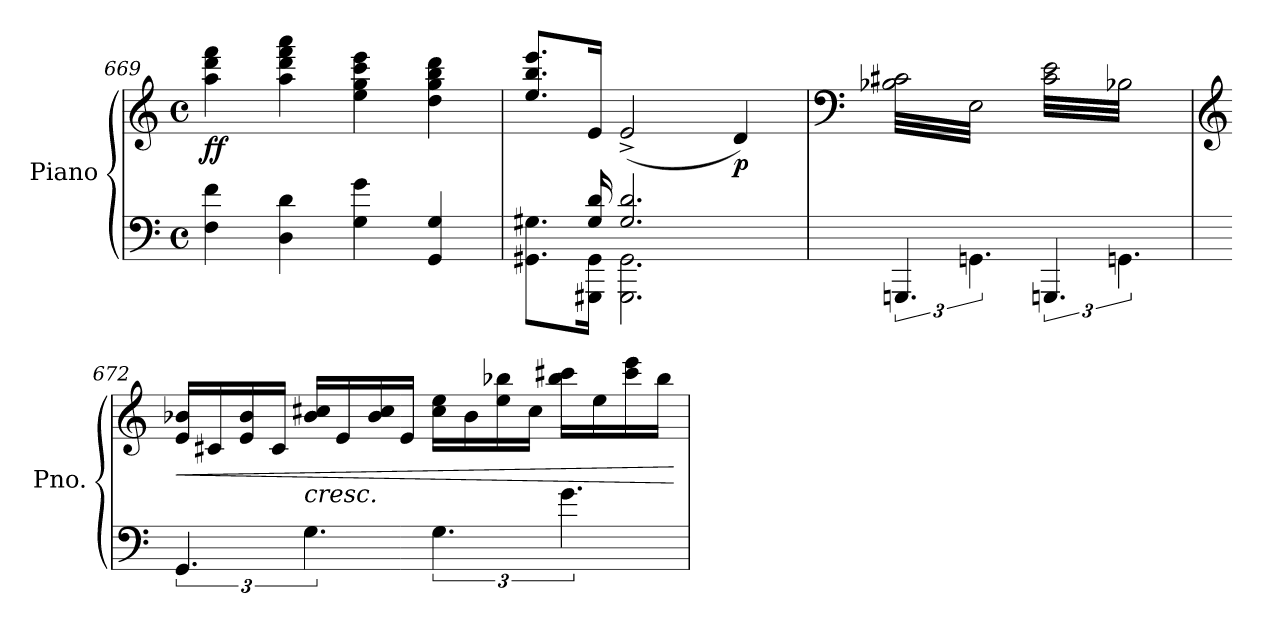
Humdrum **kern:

**kern	**kern	**dynam
*part1	*part1	*part1
*staff2	*staff1	*staff1/2
*I"Piano	*	*
*I'Pno.	*	*
!!LO:LB:g=z
*clefF4	*clefG2	*
*k[]	*k[]	*
*M4/4	*M4/4	*
*met(c)	*met(c)	*
=669	=669	=669
!	!	!LO:DY:b
4F\ 4f\	4aa\ 4ddd\ 4fff\	ff
4D\ 4d\	4aa\ 4ddd\ 4fff\ 4aaa\	.
4G\ 4g\	4ee\ 4gg\ 4ccc\ 4eee\	.
4GG/ 4G/	4dd\ 4gg\ 4bb\ 4ddd\	.
=670	=670	=670
*^	*	*
8.GG#X\ 8.G#X\L	8.ryy	8.ee\ 8.bb\ 8.eee\L	.
16GGG#X\ 16GG#\Jk	16G#/ 16d/	16e/Jk	.
2.GGG#\ 2.GG#\	2.G#/ 2.d/	(>2e^/	.
!	!	!	!LO:DY:b
.	.	4d/)	p
*v	*v	*	*
=671	=671	=671
*	*clefF4	*
*	*tremolo	*
6.GGGn/	32B-X\ 32c#X\LLL	.
.	32E\	.
.	32B-X\ 32c#X\	.
.	32E\	.
.	32B-X\ 32c#X\	.
.	32E\	.
.	32B-X\ 32c#X\	.
.	32E\	.
6.GGn\	32B-X\ 32c#X\	.
.	32E\	.
.	32B-X\ 32c#X\	.
.	32E\	.
.	32B-X\ 32c#X\	.
.	32E\	.
.	32B-X\ 32c#X\	.
.	32E\JJJ	.
6.GGGn/	32c#\ 32e\LLL	.
.	32B-X\	.
.	32c#\ 32e\	.
.	32B-X\	.
.	32c#\ 32e\	.
.	32B-X\	.
.	32c#\ 32e\	.
.	32B-X\	.
6.GGn\	32c#\ 32e\	.
.	32B-X\	.
.	32c#\ 32e\	.
.	32B-X\	.
.	32c#\ 32e\	.
.	32B-X\	.
.	32c#\ 32e\	.
.	32B-X\JJJ	.
*	*Xtremolo	*
=672	=672	=672
*	*clefG2	*
!	!	!LO:HP:b
6.GG/	16e/ 16b-X/LL	<
.	.	.
.	16c#X/	.
.	.	.
.	16e/ 16b-/	.
.	.	.
.	16c#/JJ	.
.	.	.
!	!LO:TX:b:i:t=cresc.	!
6.G\	16b-/ 16cc#X/LL	.
.	16e/	.
.	16b-/ 16cc#/	.
.	16e/JJ	.
6.G\	16cc#\ 16ee\LL	.
.	16b-\	.
.	16ee\ 16bb-X\	.
.	16cc#\JJ	.
6.g\	16bb-\ 16ccc#X\LL	.
.	16ee\	.
.	16ccc#\ 16eee\	.
.	16bb-\JJ	.
.	.	[
=	=	=
*-	*-	*-
